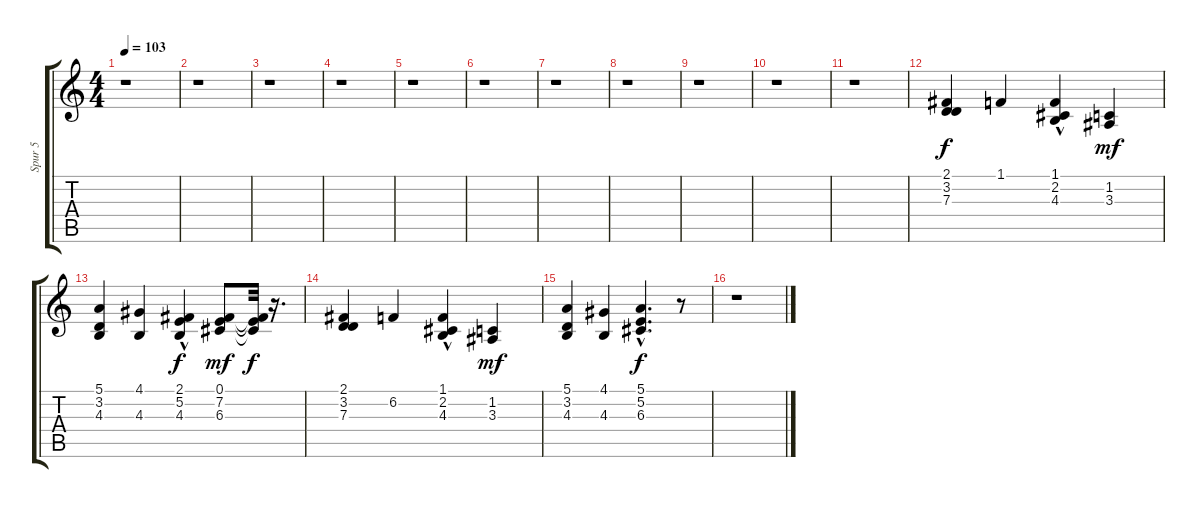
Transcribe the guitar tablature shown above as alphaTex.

\track ("Spur 5" "Spur 5") {instrument brasssection}
\staff {score tabs}
\tuning (E4 B3 G3 D3 A2 E2) {hide}
\ts (4 4)
\tempo 103
\clef g2
\ks c
r.1{dy f} |
r.1 |
r.1 |
r.1 |
r.1 |
r.1 |
r.1 |
r.1 |
r.1 |
r.1 |
r.1 |
(2.1 3.2 7.3).4 1.1.4 (1.1{hac} 2.2 4.3).4 (1.2 3.3).4{dy mf} |
(5.1 3.2 4.3).4 (4.1 4.3).4 (2.1 5.2{hac} 4.3).4{dy f} (0.1 7.2 6.3).8{dy mf} (0.1{t} 7.2{t} 6.3{t}).32{dy f} r.16{d} |
(2.1 3.2 7.3).4 6.2.4 (1.1{hac} 2.2 4.3).4 (1.2 3.3).4{dy mf} |
(5.1 3.2 4.3).4 (4.1 4.3).4 (5.1{hac} 5.2{hac} 6.3{hac}).4{d dy f} r.8 |
r.1
